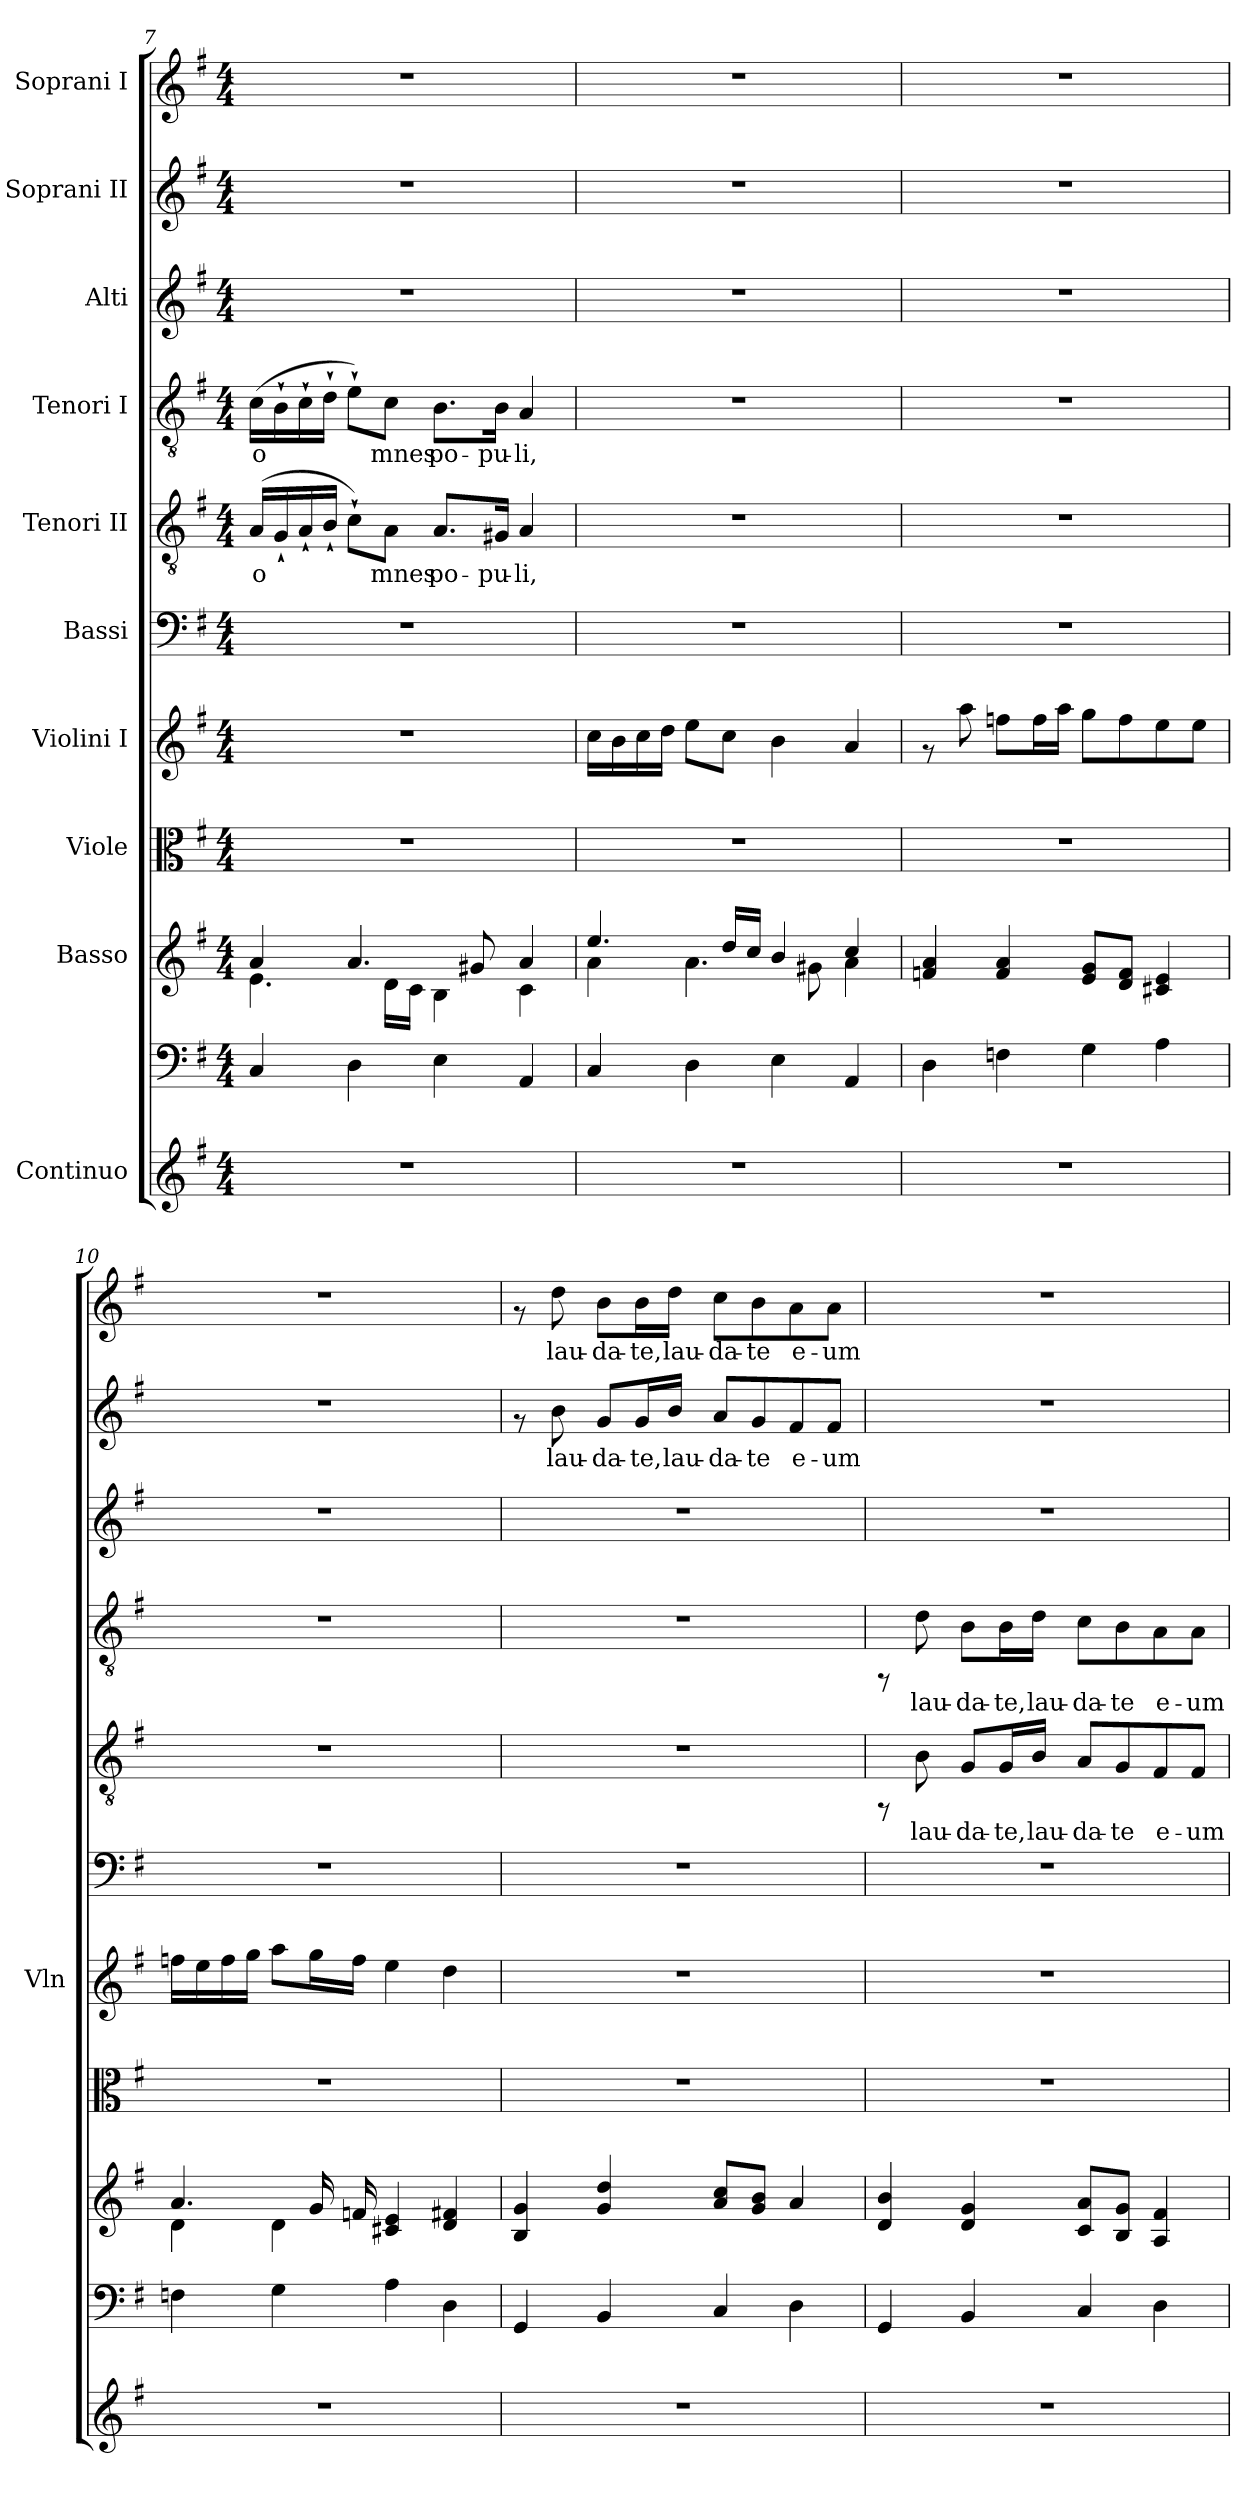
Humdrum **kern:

**kern	**kern	**kern	**kern	**kern	**kern	**kern	**text	**kern	**text	**kern	**kern	**text	**kern	**text
*part10	*part10	*part9	*part8	*part7	*part6	*part5	*part5	*part4	*part4	*part3	*part2	*part2	*part1	*part1
*staff11	*staff10	*staff9	*staff8	*staff7	*staff6	*staff5	*staff5	*staff4	*staff4	*staff3	*staff2	*staff2	*staff1	*staff1
*I"Continuo	*	*I"Basso	*I"Viole	*I"Violini I	*I"Bassi	*I"Tenori II	*	*I"Tenori I	*	*I"Alti	*I"Soprani II	*	*I"Soprani I	*
*	*	*	*	*I'Vln	*	*	*	*	*	*	*	*	*	*
*clefG2	*clefF4	*clefG2	*clefC3	*clefG2	*clefF4	*clefGv2	*	*clefGv2	*	*clefG2	*clefG2	*	*clefG2	*
*k[f#]	*k[f#]	*k[f#]	*k[f#]	*k[f#]	*k[f#]	*k[f#]	*	*k[f#]	*	*k[f#]	*k[f#]	*	*k[f#]	*
*G:	*G:	*G:	*G:	*G:	*G:	*G:	*	*G:	*	*G:	*G:	*	*G:	*
*M4/4	*M4/4	*M4/4	*M4/4	*M4/4	*M4/4	*M4/4	*	*M4/4	*	*M4/4	*M4/4	*	*M4/4	*
=7	=7	=7	=7	=7	=7	=7	=7	=7	=7	=7	=7	=7	=7	=7
*	*	*^	*	*	*	*	*	*	*	*	*	*	*	*
!	!	!	!	!	!	!	!	!LO:LY:b	!	!LO:LY:b	!	!	!	!	!
1r	4C/	4a/	4.e\	1r	1r	1r	(>16A/L	o-	(>16c\L	o-	1r	1r	.	1r	.
!	!	!	!	!	!	!	!	!LO:LY:b	!	!LO:LY:b	!	!	!	!	!
.	.	.	.	.	.	.	16G`</	-	16B`>\	-	.	.	.	.	.
!	!	!	!	!	!	!	!	!LO:LY:b	!	!LO:LY:b	!	!	!	!	!
.	.	.	.	.	.	.	16A`</	.	16c`>\	.	.	.	.	.	.
!	!	!	!	!	!	!	!	!LO:LY:b	!	!LO:LY:b	!	!	!	!	!
.	.	.	.	.	.	.	16B`</J	.	16d`>\J	.	.	.	.	.	.
!	!	!	!	!	!	!	!	!LO:LY:b	!	!LO:LY:b	!	!	!	!	!
.	4D\	4.a/	.	.	.	.	8c`>\L)	.	8e`>\L)	.	.	.	.	.	.
!	!	!	!	!	!	!	!	!LO:LY:b	!	!LO:LY:b	!	!	!	!	!
.	.	.	16d\L	.	.	.	8A\J	mnes	8c\J	mnes	.	.	.	.	.
.	.	.	16c\J	.	.	.	.	.	.	.	.	.	.	.	.
!	!	!	!	!	!	!	!	!LO:LY:b	!	!LO:LY:b	!	!	!	!	!
.	4E\	.	4B\	.	.	.	8.A/L	po-	8.B\L	po-	.	.	.	.	.
.	.	8g#X/	.	.	.	.	.	.	.	.	.	.	.	.	.
!	!	!	!	!	!	!	!	!LO:LY:b	!	!LO:LY:b	!	!	!	!	!
.	.	.	.	.	.	.	16G#X/J	-pu-	16B\J	-pu-	.	.	.	.	.
!	!	!	!	!	!	!	!	!LO:LY:b	!	!LO:LY:b	!	!	!	!	!
.	4AA/	4a/	4c\	.	.	.	4A/	-li,	4A/	-li,	.	.	.	.	.
!!LO:PB:g=z
=8	=8	=8	=8	=8	=8	=8	=8	=8	=8	=8	=8	=8	=8	=8	=8
1r	4C/	4.ee/	4a\	1r	16cc\L	1r	1r	.	1r	.	1r	1r	.	1r	.
.	.	.	.	.	16b\	.	.	.	.	.	.	.	.	.	.
.	.	.	.	.	16cc\	.	.	.	.	.	.	.	.	.	.
.	.	.	.	.	16dd\J	.	.	.	.	.	.	.	.	.	.
.	4D\	.	4.a\	.	8ee\L	.	.	.	.	.	.	.	.	.	.
.	.	16dd/L	.	.	8cc\J	.	.	.	.	.	.	.	.	.	.
.	.	16cc/J	.	.	.	.	.	.	.	.	.	.	.	.	.
.	4E\	4b/	.	.	4b\	.	.	.	.	.	.	.	.	.	.
.	.	.	8g#X\	.	.	.	.	.	.	.	.	.	.	.	.
.	4AA/	4cc/	4a\	.	4a/	.	.	.	.	.	.	.	.	.	.
*	*	*v	*v	*	*	*	*	*	*	*	*	*	*	*	*
=9	=9	=9	=9	=9	=9	=9	=9	=9	=9	=9	=9	=9	=9	=9
1r	4D\	4a/ 4fn/	1r	8rf	1r	1r	.	1r	.	1r	1r	.	1r	.
.	.	.	.	8aa\	.	.	.	.	.	.	.	.	.	.
.	4Fn\	4a/ 4f/	.	8ffn\L	.	.	.	.	.	.	.	.	.	.
.	.	.	.	16ff\	.	.	.	.	.	.	.	.	.	.
.	.	.	.	16aa\J	.	.	.	.	.	.	.	.	.	.
.	4G\	8g/ 8e/L	.	8gg\L	.	.	.	.	.	.	.	.	.	.
.	.	8f/ 8d/J	.	8ff\	.	.	.	.	.	.	.	.	.	.
.	4A\	4e/ 4c#X/	.	8ee\	.	.	.	.	.	.	.	.	.	.
.	.	.	.	8ee\J	.	.	.	.	.	.	.	.	.	.
=10	=10	=10	=10	=10	=10	=10	=10	=10	=10	=10	=10	=10	=10	=10
*	*	*^	*	*	*	*	*	*	*	*	*	*	*	*
1r	4Fn\	4.a/	4d\	1r	16ffn\L	1r	1r	.	1r	.	1r	1r	.	1r	.
.	.	.	.	.	16ee\	.	.	.	.	.	.	.	.	.	.
.	.	.	.	.	16ff\	.	.	.	.	.	.	.	.	.	.
.	.	.	.	.	16gg\J	.	.	.	.	.	.	.	.	.	.
.	4G\	.	4d\	.	8aa\L	.	.	.	.	.	.	.	.	.	.
.	.	16g/	.	.	16gg\	.	.	.	.	.	.	.	.	.	.
.	.	16fn/	.	.	16ff\J	.	.	.	.	.	.	.	.	.	.
.	4A\	4e/ 4c#X/	2ryy	.	4ee\	.	.	.	.	.	.	.	.	.	.
.	4D\	4f#X/ 4d/	.	.	4dd\	.	.	.	.	.	.	.	.	.	.
*	*	*v	*v	*	*	*	*	*	*	*	*	*	*	*	*
=11	=11	=11	=11	=11	=11	=11	=11	=11	=11	=11	=11	=11	=11	=11
1r	4GG/	4g/ 4B/	1r	1r	1r	1r	.	1r	.	1r	8rf	.	8rf	.
!	!	!	!	!	!	!	!	!	!	!	!	!LO:LY:b	!	!LO:LY:b
.	.	.	.	.	.	.	.	.	.	.	8b\	lau-	8dd\	lau-
!	!	!	!	!	!	!	!	!	!	!	!	!LO:LY:b	!	!LO:LY:b
.	4BB/	4dd/ 4g/	.	.	.	.	.	.	.	.	8g/L	-da-	8b\L	-da-
!	!	!	!	!	!	!	!	!	!	!	!	!LO:LY:b	!	!LO:LY:b
.	.	.	.	.	.	.	.	.	.	.	16g/	-te,	16b\	-te,
!	!	!	!	!	!	!	!	!	!	!	!	!LO:LY:b	!	!LO:LY:b
.	.	.	.	.	.	.	.	.	.	.	16b/J	lau-	16dd\J	lau-
!	!	!	!	!	!	!	!	!	!	!	!	!LO:LY:b	!	!LO:LY:b
.	4C/	8cc/ 8a/L	.	.	.	.	.	.	.	.	8a/L	-da-	8cc\L	-da-
!	!	!	!	!	!	!	!	!	!	!	!	!LO:LY:b	!	!LO:LY:b
.	.	8b/ 8g/J	.	.	.	.	.	.	.	.	8g/	-te	8b\	-te
!	!	!	!	!	!	!	!	!	!	!	!	!LO:LY:b	!	!LO:LY:b
.	4D\	4a/	.	.	.	.	.	.	.	.	8f#/	e-	8a\	e-
!	!	!	!	!	!	!	!	!	!	!	!	!LO:LY:b	!	!LO:LY:b
.	.	.	.	.	.	.	.	.	.	.	8f#/J	-um	8a\J	-um
!!LO:PB:g=z
=12	=12	=12	=12	=12	=12	=12	=12	=12	=12	=12	=12	=12	=12	=12
1r	4GG/	4b/ 4d/	1r	1r	1r	8rFF	.	8rFF	.	1r	1r	.	1r	.
!	!	!	!	!	!	!	!LO:LY:b	!	!LO:LY:b	!	!	!	!	!
.	.	.	.	.	.	8B\	lau-	8d\	lau-	.	.	.	.	.
!	!	!	!	!	!	!	!LO:LY:b	!	!LO:LY:b	!	!	!	!	!
.	4BB/	4g/ 4d/	.	.	.	8G/L	-da-	8B\L	-da-	.	.	.	.	.
!	!	!	!	!	!	!	!LO:LY:b	!	!LO:LY:b	!	!	!	!	!
.	.	.	.	.	.	16G/	-te,	16B\	-te,	.	.	.	.	.
!	!	!	!	!	!	!	!LO:LY:b	!	!LO:LY:b	!	!	!	!	!
.	.	.	.	.	.	16B/J	lau-	16d\J	lau-	.	.	.	.	.
!	!	!	!	!	!	!	!LO:LY:b	!	!LO:LY:b	!	!	!	!	!
.	4C/	8a/ 8c/L	.	.	.	8A/L	-da-	8c\L	-da-	.	.	.	.	.
!	!	!	!	!	!	!	!LO:LY:b	!	!LO:LY:b	!	!	!	!	!
.	.	8g/ 8B/J	.	.	.	8G/	-te	8B\	-te	.	.	.	.	.
!	!	!	!	!	!	!	!LO:LY:b	!	!LO:LY:b	!	!	!	!	!
.	4D\	4f#/ 4A/	.	.	.	8F#/	e-	8A\	e-	.	.	.	.	.
!	!	!	!	!	!	!	!LO:LY:b	!	!LO:LY:b	!	!	!	!	!
.	.	.	.	.	.	8F#/J	-um	8A\J	-um	.	.	.	.	.
=	=	=	=	=	=	=	=	=	=	=	=	=	=	=
*-	*-	*-	*-	*-	*-	*-	*-	*-	*-	*-	*-	*-	*-	*-
